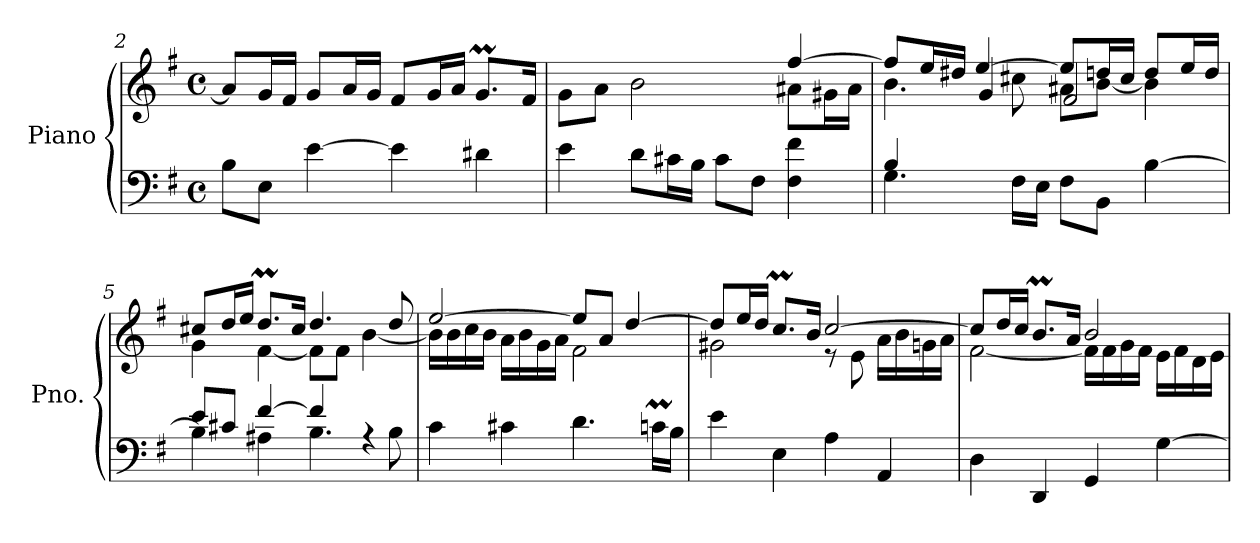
**kern	**kern
*part1	*part1
*staff2	*staff1
*I"Piano	*
*I'Pno.	*
*clefF4	*clefG2
*k[f#]	*k[f#]
*M4/4	*M4/4
*met(c)	*met(c)
=2	=2
8B\L	8a/L]
8E\J	16g/L
.	16f#/JJ
[4e\	8g/L
.	16a/L
.	16g/JJ
4e\]	8f#/L
.	16g/L
.	16a/JJ
4d#X\	8.gM/L
.	16f#/Jk
=3	=3
*	*^
4e\	2reyy	8g<\L
.	.	8a\J
8d\L	.	2b\
16c#X\L	.	.
16B<\JJ	.	.
8c#<\L	4reyy	.
8F#\J	.	.
4F#\ 4f#\	[4ff#/	8a#X<\L
.	.	16g#X\L
.	.	16a#<\JJ
!!LO:LB:g=z
=4	=4	=4
*^	*	*^
4B/	4.G<\	8ff#/L]	4.b<\	4ryy
.	.	16ee/L	.	.
.	.	16dd#X/JJ	.	.
2.ryy	.	[4ee/	.	4g/
.	16F#<\LL	.	8cc#X<\	.
.	16E<\JJ	.	.	.
.	8F#<\L	8ee/L]	8a#X\L	2f#/
.	8BB\J	16ddn/L	[8b<\J	.
.	.	16cc#/JJ	.	.
.	[4B<\	8dd/L	4b\]	.
.	.	16ee/L	.	.
.	.	16dd/JJ	.	.
*	*	*	*v	*v
=5	=5	=5	=5
8e/L	4B\]	8cc#X/L	4g\
8c#X/J	.	16dd/L	.
.	.	16ee/JJ	.
[4f#/	4A#X<\	8.ddM/L	[4f#\
.	.	16cc#/Jk	.
4f#/]	4.B<\	4.dd/	8f#\L]
.	.	.	8f#<\J
4rA	.	.	[4b<\
.	8B\	8dd/	.
*v	*v	*	*
=6	=6	=6
4c\	[2ee/	16b\LL]
.	.	16b\
.	.	16cc\
.	.	16b\JJ
4c#X\	.	16a>\LL
.	.	16b>\
.	.	16g>\
.	.	16a>\JJ
4.d<\	8ee/L]	2f#\
.	8a/J	.
.	[4dd/	.
16cnM\LL	.	.
16B\JJ	.	.
!!LO:LB:g=z	!!
=7	=7	=7
4e\	8dd/L]	2g#X<\
.	16ee/L	.
.	16dd/JJ	.
4E\	8.ccM/L	.
.	16b/Jk	.
4A<\	[2cc/	8r
.	.	8e<\
4AA/	.	16a<\LL
.	.	16b\
.	.	16gn\
.	.	16a\JJ
=8	=8	=8
4D<\	8cc/L]	[2f#<\
.	16dd/L	.
.	16cc/JJ	.
4DD/	8.bm/L	.
.	16a/Jk	.
4GG</	2b/	16f#\LL]
.	.	16f#<\
.	.	16g\
.	.	16f#\JJ
[4G<\	.	16e>\LL
.	.	16f#>\
.	.	16d>\
.	.	16e>\JJ
*	*v	*v
=	=
*-	*-
